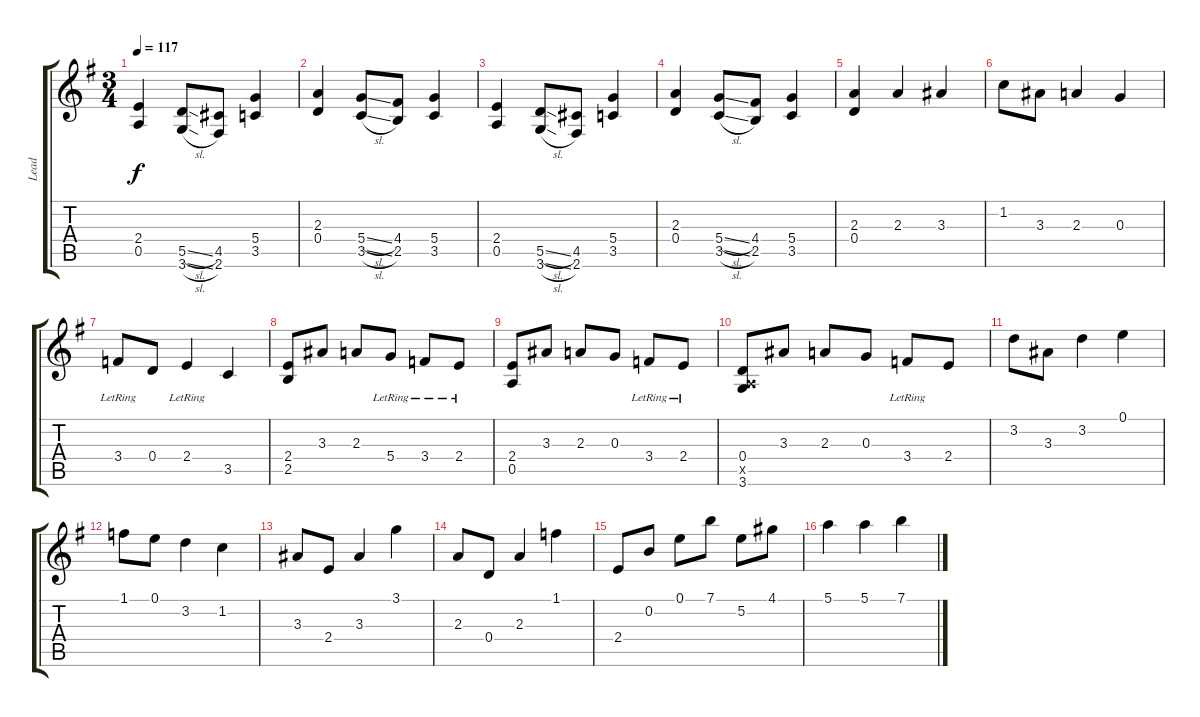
\track ("Lead" "Lead") {instrument distortionguitar}
\staff {score tabs}
\tuning (E4 B3 G3 D3 A2 E2) {hide}
\ts (3 4)
\tempo 117
\clef g2
\ks g
(2.4 0.5).4{dy f} (5.5{sl} 3.6{sl}).8 (4.5 2.6).8 (5.4 3.5).4 |
(2.3 0.4).4 (5.4{sl} 3.5{sl}).8 (4.4 2.5).8 (5.4 3.5).4 |
(2.4 0.5).4 (5.5{sl} 3.6{sl}).8 (4.5 2.6).8 (5.4 3.5).4 |
(2.3 0.4).4 (5.4{sl} 3.5{sl}).8 (4.4 2.5).8 (5.4 3.5).4 |
(2.3 0.4).4 2.3.4 3.3.4 |
1.2.8 3.3.8 2.3.4 0.3.4 |
3.4{lr}.8 0.4.8 2.4{lr}.4 3.5.4 |
(2.4 2.5).8 3.3.8 2.3.8 5.4{lr}.8 3.4{lr}.8 2.4{lr}.8 |
(2.4 0.5).8 3.3.8 2.3.8 0.3.8 3.4{lr}.8 2.4{lr}.8 |
(0.4 0.5{x} 3.6).8 3.3.8 2.3.8 0.3.8 3.4{lr}.8 2.4.8 |
3.2.8 3.3.8 3.2.4 0.1.4 |
1.1.8 0.1.8 3.2.4 1.2.4 |
3.3.8 2.4.8 3.3.4 3.1.4 |
2.3.8 0.4.8 2.3.4 1.1.4 |
2.4.8 0.2.8 0.1.8 7.1.8 5.2.8 4.1.8 |
5.1.4 5.1.4 7.1.4
